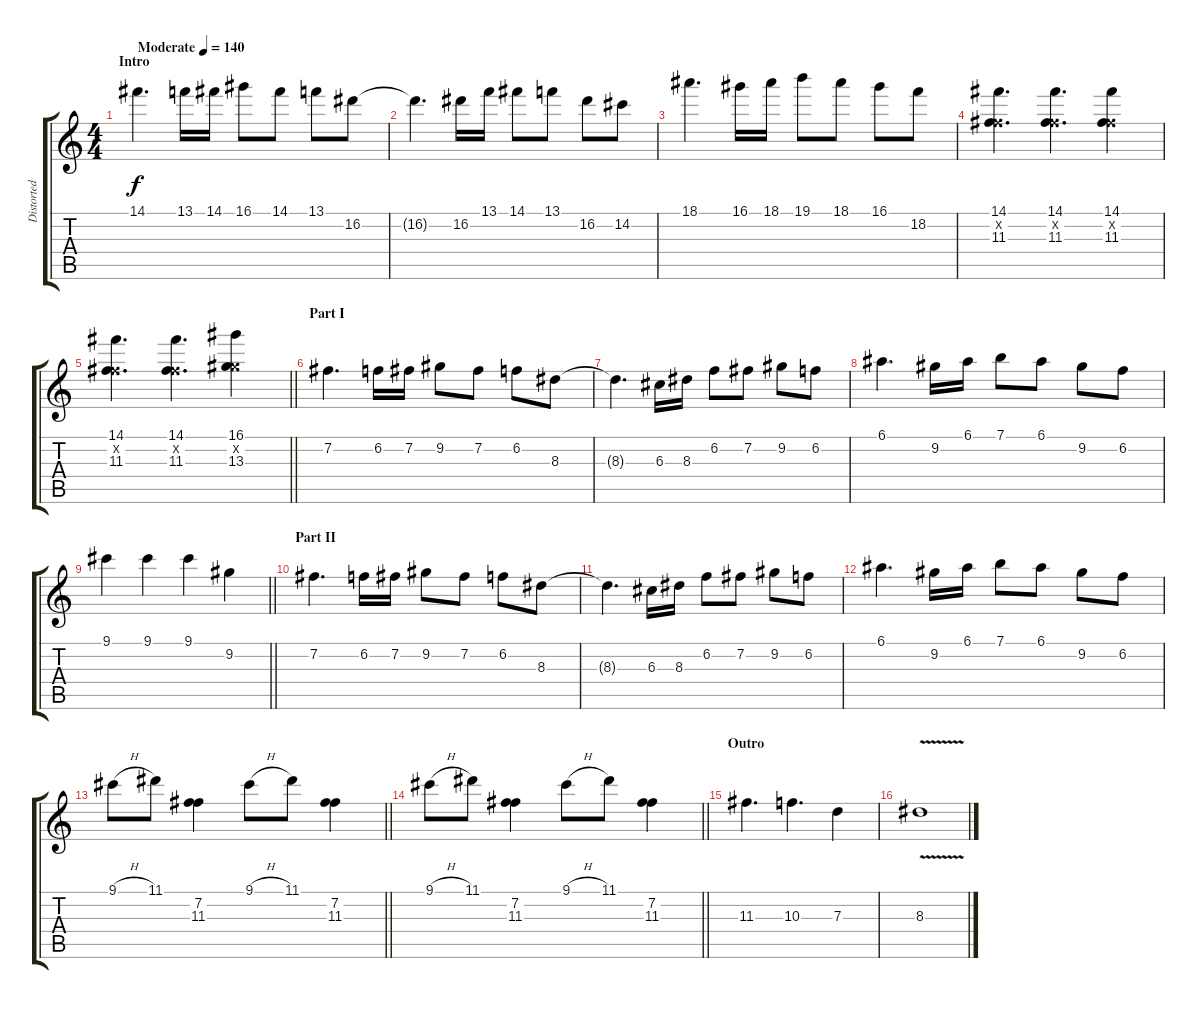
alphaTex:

\track ("Distorted Lead" "Distorted ") {instrument distortionguitar}
\staff {score tabs}
\tuning (E4 B3 G3 D3 A2 E2) {hide}
\ts (4 4)
\section ("" "Intro")
\tempo (140 "Moderate")
\clef g2
\ks c
14.1.4{d dy f instrument distortionguitar} 13.1.16 14.1.16 16.1.8 14.1.8 13.1.8 16.2.8 |
16.2{t}.4{d} 16.2.16 13.1.16 14.1.8 13.1.8 16.2.8 14.2.8 |
18.1.4{d} 16.1.16 18.1.16 19.1.8 18.1.8 16.1.8 18.2.8 |
(14.1 7.2{x} 11.3).4{d} (14.1 7.2{x} 11.3).4{d} (14.1 7.2{x} 11.3).4 |
\barLineRight lightlight
(14.1 7.2{x} 11.3).4{d} (14.1 7.2{x} 11.3).4{d} (16.1 9.2{x} 13.3).4 |
\section ("" "Part I")
7.2.4{d} 6.2.16 7.2.16 9.2.8 7.2.8 6.2.8 8.3.8 |
8.3{t}.4{d} 6.3.16 8.3.16 6.2.8 7.2.8 9.2.8 6.2.8 |
6.1.4{d} 9.2.16 6.1.16 7.1.8 6.1.8 9.2.8 6.2.8 |
\barLineRight lightlight
9.1.4 9.1.4 9.1.4 9.2.4 |
\section ("" "Part II")
7.2.4{d} 6.2.16 7.2.16 9.2.8 7.2.8 6.2.8 8.3.8 |
8.3{t}.4{d} 6.3.16 8.3.16 6.2.8 7.2.8 9.2.8 6.2.8 |
6.1.4{d} 9.2.16 6.1.16 7.1.8 6.1.8 9.2.8 6.2.8 |
\barLineRight lightlight
9.1{h}.8 11.1.8 (7.2 11.3).4 9.1{h}.8 11.1.8 (7.2 11.3).4 |
\barLineRight lightlight
9.1{h}.8 11.1.8 (7.2 11.3).4 9.1{h}.8 11.1.8 (7.2 11.3).4 |
\section ("" "Outro")
11.3.4{d} 10.3.4{d} 7.3.4 |
8.3{v}.1
